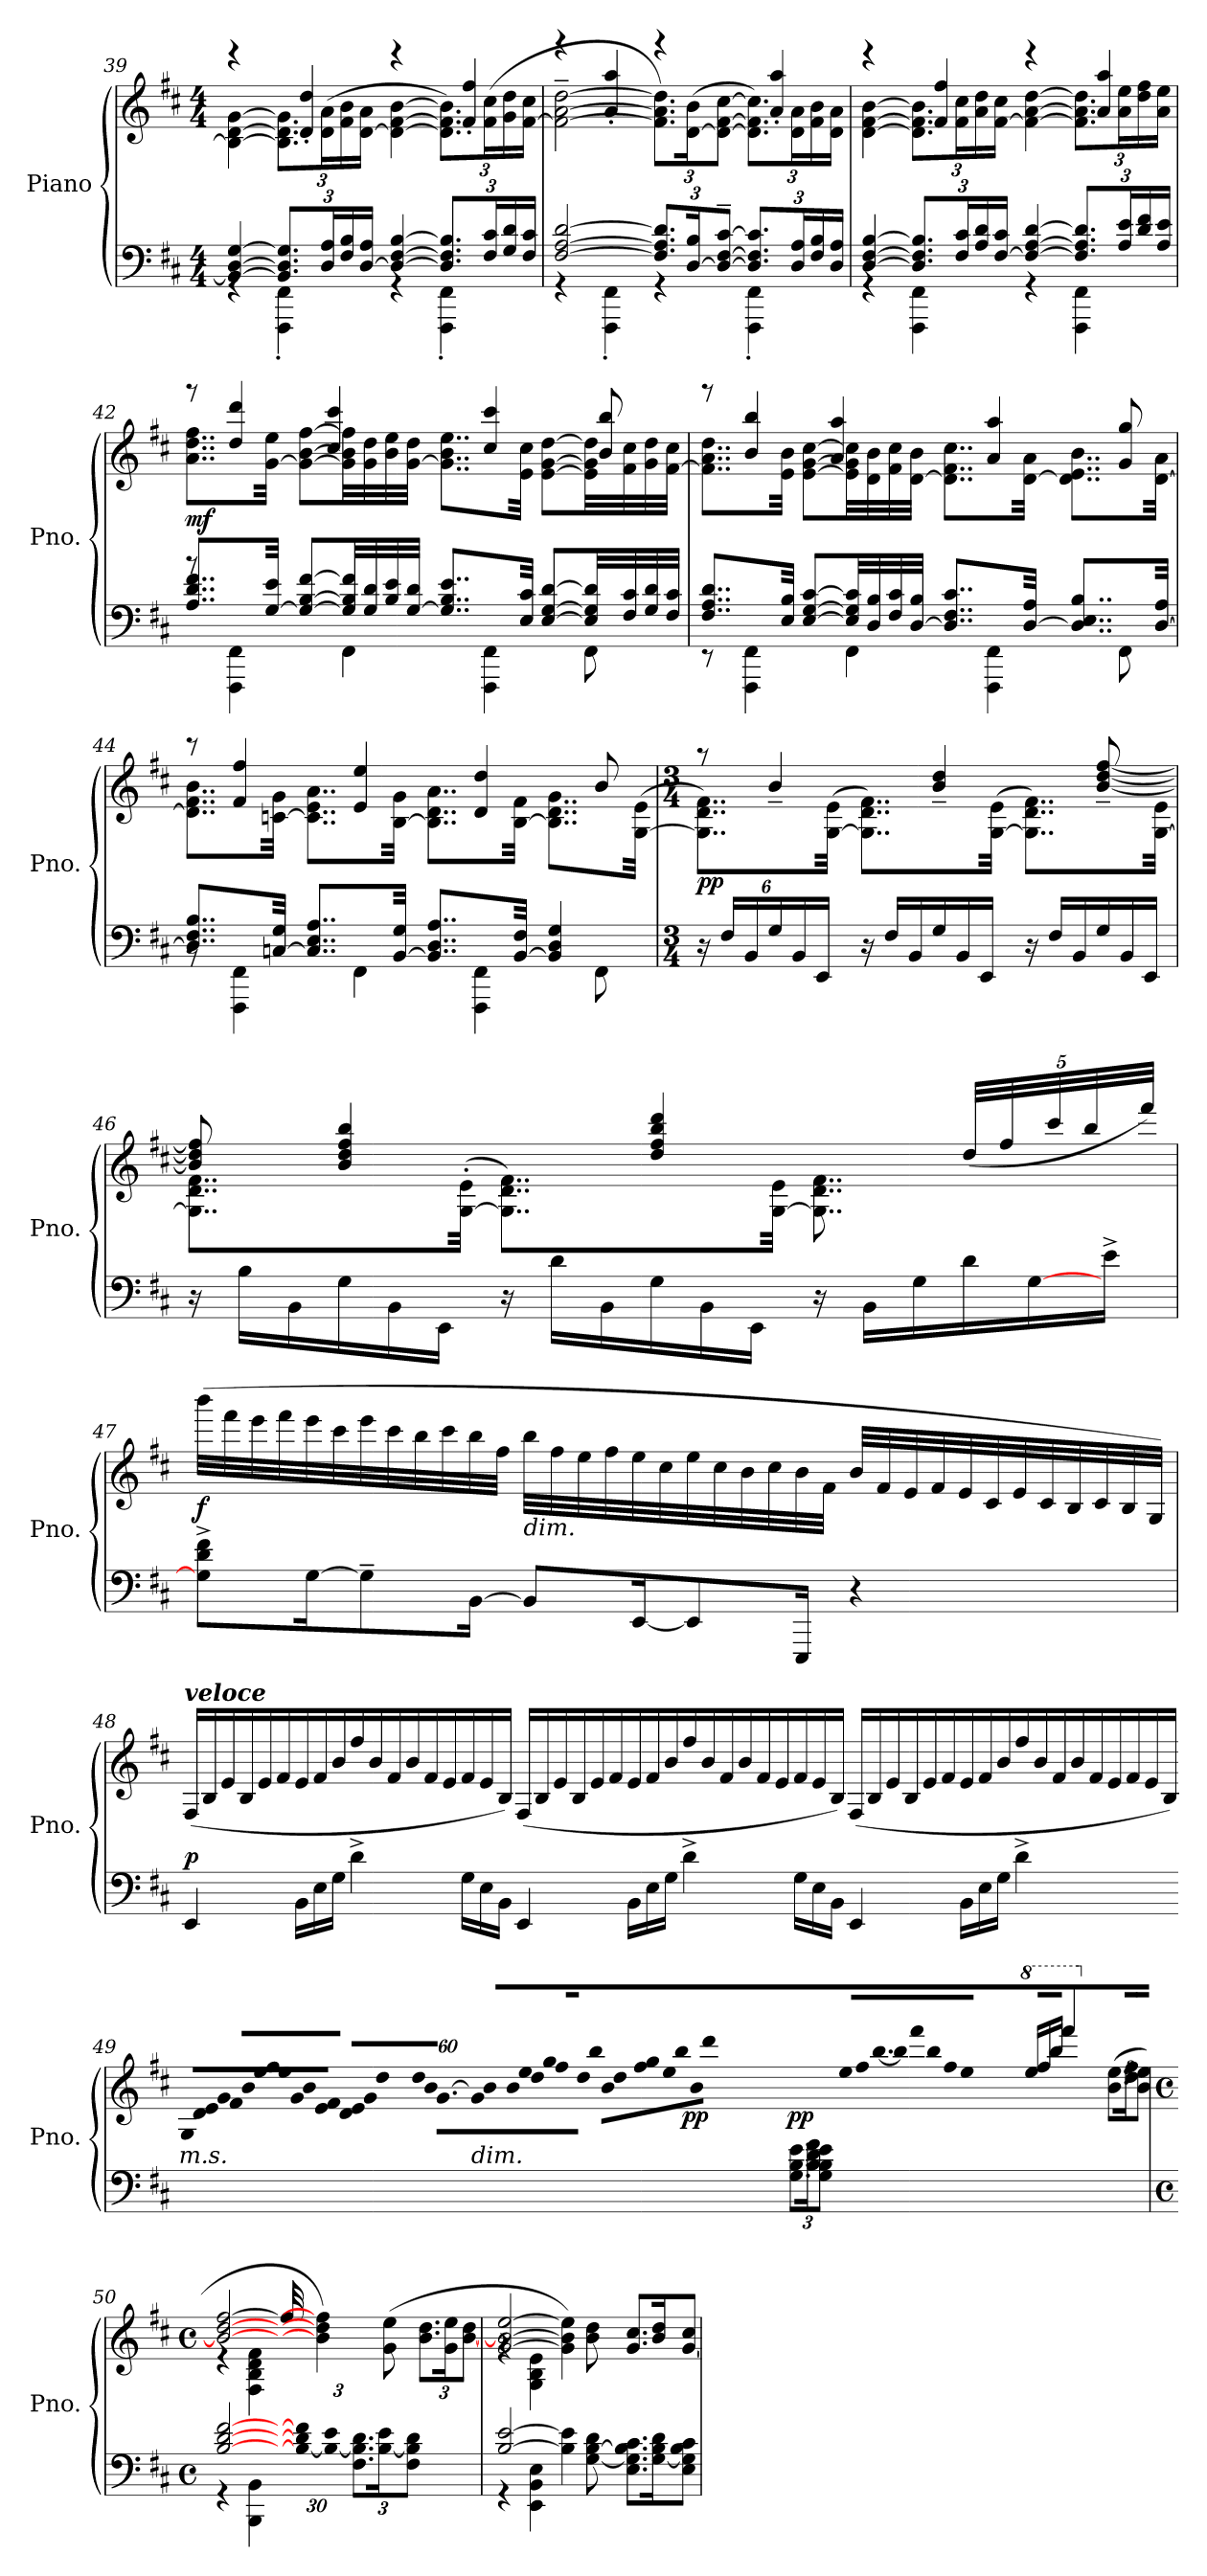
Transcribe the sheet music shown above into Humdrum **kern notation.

**kern	**kern	**dynam
*part1	*part1	*part1
*staff2	*staff1	*staff1/2
*I"Piano	*	*
*I'Pno.	*	*
*clefF4	*clefG2	*
*k[f#c#]	*k[f#c#]	*
*M4/4	*M4/4	*
=39	=39	=39
*^	*^	*
4BB/_ [4D/ [4G/	4rGG	4B\_ [4d\ [4g\	4reee	.
*Xbrackettup	*	*Xbrackettup	*	*
12.BB/] 12.D/] 12.G/]L	4FFF#\' 4FF#\'	12.B\] 12.d\] 12.g\]L	4d/' 4dd/'	.
24D/ 24A/L	.	(>24d\ 24a\L	.	.
24F#/ 24B/	.	24f#\ 24b\	.	.
[24D/ 24A/JJ	.	[24d\ 24a\JJ	.	.
4D/_ [4F#/ [4B/	4rGG	4d\_ [4f#\ [4b\	4reee	.
12.D/] 12.F#/] 12.B/]L	4FFF#\' 4FF#\'	12.d\] 12.f#\] 12.b\]L)	4f#/' 4ff#/'	.
24F#/ 24c#/L	.	(>24f#\ 24cc#\L	.	.
24G/ 24d/	.	24g\ 24dd\	.	.
24F#/ 24c#/JJ	.	[24f#\ 24cc#\JJ	.	.
!!LO:LB:g=z	!!
=40	=40	=40	=40	=40
[2F#/ [2A/ [2d/	4rGG	2f#\_~ [2a\~ [2dd\~	4rggg	.
.	4FFF#\' 4FF#\'	.	4a/' 4aa/'	.
12.F#/] 12.A/] 12.d/]L	4rGG	12.f#\] 12.a\] 12.dd\]L)	4rggg	.
[24D/ 24B/K	.	(>[24d\ 24b\K	.	.
12D/_~ [12F#/~ [12c#/~J	.	12d\_ [12f#\ [12cc#\J	.	.
12.D/] 12.F#/] 12.c#/]L	4FFF#\' 4FF#\'	12.d\] 12.f#\] 12.cc#\]L)	4a/' 4aa/'	.
24D/ 24A/L	.	24d\ 24a\L	.	.
24F#/ 24B/	.	24f#\ 24b\	.	.
24D/ 24A/JJ	.	24d\ 24a\JJ	.	.
=41	=41	=41	=41	=41
[4D/ [4F#/ [4B/	4rGG	[4d\ [4f#\ [4b\	4reee	.
12.D/] 12.F#/] 12.B/]L	4FFF#\ 4FF#\	12.d\] 12.f#\] 12.b\]L	4f#/ 4ff#/	.
24F#/ 24c#/L	.	24f#\ 24cc#\L	.	.
24A/ 24d/	.	24a\ 24dd\	.	.
[24F#/ 24c#/JJ	.	[24f#\ 24cc#\JJ	.	.
4F#/_ [4A/ [4d/	4rGG	4f#\_ [4a\ [4dd\	4reee	.
12.F#/] 12.A/] 12.d/]L	4FFF#\ 4FF#\	12.f#\] 12.a\] 12.dd\]L	4a/ 4aa/	.
24A/ 24e/L	.	24a\ 24ee\L	.	.
24d/ 24f#/	.	24dd\ 24ff#\	.	.
24A/ 24e/JJ	.	24a\ 24ee\JJ	.	.
!!LO:LB:g=z	!!
=42	=42	=42	=42	=42
!	!	!	!	!LO:DY:b
8..A/ 8..d/ 8..f#/L	8rb	8..a\ 8..dd\ 8..ff#\L	8rggg	mf
.	4FFF#\ 4FF#\	.	4dd/ 4ddd/	.
[32G/ 32e/Jkk	.	[32g\ 32ee\Jkk	.	.
8G/_ [8B/ [8f#/L	.	8g\_ [8b\ [8ff#\L	.	.
32G/] 32B/] 32f#/]LL	4FF#\	32g\] 32b\] 32ff#\]LL	4cc#/ 4ccc#/	.
32G/ 32d/	.	32g\ 32dd\	.	.
32B/ 32e/	.	32b\ 32ee\	.	.
[32G/ 32d/JJJ	.	[32g\ 32dd\JJJ	.	.
8..G/] 8..B/ 8..e/L	.	8..g\] 8..b\ 8..ee\L	.	.
.	4FFF#\ 4FF#\	.	4cc#/ 4ccc#/	.
32E/ 32c#/Jkk	.	32e\ 32cc#\Jkk	.	.
[8E/ [8G/ [8d/L	.	[8e\ [8g\ [8dd\L	.	.
32E/] 32G/] 32d/]LL	8FF#\	32e\] 32g\] 32dd\]LL	8b/ 8bb/	.
32F#/ 32c#/	.	32f#\ 32cc#\	.	.
32G/ 32d/	.	32g\ 32dd\	.	.
32F#/ 32c#/JJJ	.	[32f#\ 32cc#\JJJ	.	.
=43	=43	=43	=43	=43
8..F#/ 8..A/ 8..d/L	8r	8..f#\] 8..a\ 8..dd\L	8rggg	.
.	4FFF#\ 4FF#\	.	4b/ 4bb/	.
32E/ 32B/Jkk	.	32e\ 32b\Jkk	.	.
[8E/ [8G/ [8c#/L	.	[8e\ [8g\ [8cc#\L	.	.
32E/] 32G/] 32c#/]LL	4FF#\	32e\] 32g\] 32cc#\]LL	4a/ 4aa/	.
32D/ 32B/	.	32d\ 32b\	.	.
32F#/ 32c#/	.	32f#\ 32cc#\	.	.
[32D/ 32B/JJJ	.	[32d\ 32b\JJJ	.	.
8..D/] 8..F#/ 8..c#/L	.	8..d\] 8..f#\ 8..cc#\L	.	.
.	4FFF#\ 4FF#\	.	4a/ 4aa/	.
[32D/ 32A/Jkk	.	[32d\ 32a\Jkk	.	.
8..D/] 8..E/ 8..B/L	.	8..d\] 8..e\ 8..b\L	.	.
.	8FF#\	.	8g/ 8gg/	.
[32D/ 32A/Jkk	.	[32d\ 32a\Jkk	.	.
!!LO:LB:g=z	!!
=44	=44	=44	=44	=44
8..D/] 8..F#/ 8..B/L	8rBB	8..d\] 8..f#\ 8..b\L	8rccc	.
.	4FFF#\ 4FF#\	.	4f#/ 4ff#/	.
[32Cn/ 32G/Jkk	.	[32cn\ 32g\Jkk	.	.
8..C/] 8..E/ 8..A/L	.	8..c\] 8..e\ 8..a\L	.	.
.	4FF#\	.	4e/ 4ee/	.
[32BB/ 32G/Jkk	.	[32B\ 32g\Jkk	.	.
8..BB/] 8..D/ 8..A/L	.	8..B\] 8..d\ 8..a\L	.	.
.	4FFF#\ 4FF#\	.	4d/ 4dd/	.
[32BB/ 32F#/Jkk	.	[32B\ 32f#\Jkk	.	.
4BB/] 4D/ 4G/	.	8..B\] 8..d\ 8..g\L	.	.
.	8FF#\	.	8b/	.
.	.	(<[32G\ 32e\Jkk	.	.
*v	*v	*	*	*
=45	=45	=45	=45
*M3/4	*M3/4	*	*
!	!	!	!LO:DY:a=2
24r	8..G\] 8..d\ 8..f#\L)	8raa	pp
24F#/LL	.	.	.
24BB/	.	.	.
24G/	.	4b~/	.
24BB/	.	.	.
24EE/JJ	.	.	.
.	(>[32G\ 32e\Jkk	.	.
*Xtuplet	*	*	*
24r	8..G\] 8..d\ 8..f#\L)	.	.
24F#/LL	.	.	.
24BB/	.	.	.
24G/	.	4b/~ 4dd/~	.
24BB/	.	.	.
24EE/JJ	.	.	.
.	(>[32G\ 32e\Jkk	.	.
24r	8..G\] 8..d\ 8..f#\L)	.	.
24F#/LL	.	.	.
24BB/	.	.	.
24G/	.	[8b/~ [8dd/~ [8ff#/~	.
24BB/	.	.	.
24EE/JJ	.	.	.
.	[32G\ 32e\Jkk	.	.
!!LO:LB:g=z	!!
=46	=46	=46	=46
24r	8..G\] 8..d\ 8..f#\L	8b/] 8dd/] 8ff#/]	.
24B\LL	.	.	.
24BB\	.	.	.
24G\	.	4b/ 4dd/ 4ff#/ 4bb/	.
24BB\	.	.	.
24EE\JJ	.	.	.
.	(>[32G\' 32e\'Jkk	.	.
24r	8..G\] 8..d\ 8..f#\L)	.	.
24d\LL	.	.	.
24BB\	.	.	.
24G\	.	4dd/ 4ff#/ 4bb/ 4ddd/	.
24BB\	.	.	.
24EE\JJ	.	.	.
.	[32G\ 32e\Jkk	.	.
24r	8..G\] 8..d\ 8..f#\	.	.
24BB\LL	.	.	.
24G\	.	.	.
24d\	.	(<40dd!/LLL	.
.	.	40ff#!/	.
[24G\	.	.	.
.	.	40ccc#!/	.
.	.	40bb!/	.
24e^\JJ	.	.	.
.	32rFyy	.	.
.	.	40fff#!/JJJ)	.
*	*v	*v	*
=47	=47	=47
*	*Xtuplet	*
*	*^	*
!	!	!	!LO:DY:b
*	*v	*v	*
12G\]^ 12d\^ 12f#\^L	(>48bbb!\LLL	f
.	48fff#!\	.
.	48eee!\	.
.	48fff#!\	.
[24G\K	48eee!\	.
.	48ccc#!\	.
12G~\]	48eee!\	.
.	48ccc#!\	.
.	48bb!\	.
.	48ccc#!\	.
[24BB\Jk	48bb!\	.
.	48ff#!\JJJ	.
!	!LO:TX:b:i:t=dim.	!
12BB/L]	48bb!\LLL	.
.	48ff#!\	.
.	48ee!\	.
.	48ff#!\	.
[24EE/K	48ee!\	.
.	48cc#!\	.
12EE/]	48ee!\	.
.	48cc#!\	.
.	48b!\	.
.	48cc#!\	.
24EEE/Jk	48b!\	.
.	48f#!\JJJ	.
4r	48b!/LLL	.
.	48f#!/	.
.	48e!/	.
.	48f#!/	.
.	48e!/	.
.	48c#!/	.
.	48e!/	.
.	48c#!/	.
.	48B!/	.
.	48c#!/	.
.	48B!/	.
.	48G!/JJJ)	.
!!LO:PB:g=z
=48	=48	=48
!	!LO:TX:a:Bi:t=veloce	!
!	!	!LO:DY:a=2
4EE!/	(<24F#!/LL	p
.	24B!/	.
.	24e!/	.
.	24B!/	.
.	24e!/	.
.	24f#!/	.
24BB!\LL	24e!/	.
24E!\	24f#!/	.
24G!\JJ	24b!/	.
4d^!\	24ff#!/	.
.	24b!/	.
.	24f#!/	.
.	24b!/	.
.	24f#!/	.
.	24e!/	.
24G!\LL	24f#!/	.
24E!\	24e!/	.
24BB!\JJ	24B!/JJ)	.
4EE!/	(<24F#!/LL	.
.	24B!/	.
.	24e!/	.
.	24B!/	.
.	24e!/	.
.	24f#!/	.
24BB!\LL	24e!/	.
24E!\	24f#!/	.
24G!\JJ	24b!/	.
4d^!\	24ff#!/	.
.	24b!/	.
.	24f#!/	.
.	24b!/	.
.	24f#!/	.
.	24e!/	.
24G!\LL	24f#!/	.
24E!\	24e!/	.
24BB!\JJ	24B!/JJ)	.
4EE!/	(<24F#!/LL	.
.	24B!/	.
.	24e!/	.
.	24B!/	.
.	24e!/	.
.	24f#!/	.
24BB!\LL	24e!/	.
24E!\	24f#!/	.
24G!\JJ	24b!/	.
4d^!\	24ff#!/	.
.	24b!/	.
.	24f#!/	.
.	24b!/	.
.	24f#!/	.
.	24e!/	.
8ryy	24f#!/	.
.	24e!/	.
.	24B!/JJ)	.
!!LO:LB:g=z
=49-	=49-	=49-
!	!LO:N:vis=16	!
*	*^	*
320ryy	960%37ryy	320ryy	.
!LO:TX:a:i:t=m.s.	!	!	!
!	!	!LO:N:vis=16	!
240%37ryy	.	960%37G!/LL	.
!	!LO:N:vis=16	!	!
.	960%37ryy	.	.
!	!	!LO:N:vis=16	!
.	.	960%37d!/	.
!	!LO:N:vis=16	!	!
.	960%37ryy	.	.
!	!	!LO:N:vis=16	!
.	.	960%37e!/	.
!	!LO:N:vis=16	!	!
.	960%37ryy	.	.
!	!	!LO:N:vis=16	!
.	.	960%37g!/	.
!	!LO:N:vis=16	!	!
.	960%37f#!/LL	.	.
!LO:N:vis=16	!	!	!
960%37ryy	.	960%259ryy	.
!	!LO:N:vis=16	!	!
.	960%37b!/	.	.
!LO:N:vis=16	!	!	!
960%37ryy	.	.	.
!	!LO:N:vis=16	!	!
.	960%37ee!/	.	.
!LO:N:vis=16	!	!	!
960%37ryy	.	.	.
!	!LO:N:vis=16	!	!
.	960%37ff#!/	.	.
!LO:N:vis=16	!	!	!
960%37ryy	.	.	.
!	!LO:N:vis=16	!	!
.	960%37ee!/	.	.
!LO:N:vis=16	!	!	!
960%37ryy	.	.	.
!	!LO:N:vis=16	!	!
.	960%37b!/	.	.
!LO:N:vis=16	!	!	!
960%37ryy	.	.	.
!	!LO:N:vis=16	!	!
.	960%37f#!/JJ	.	.
!LO:N:vis=16	!	!	!
960%37ryy	.	.	.
!	!LO:N:vis=16	!	!
.	960%37ryy	.	.
!	!	!LO:N:vis=16	!
160%37ryy	.	960%37g!/	.
.	40.ryy	.	.
!	!	!LO:N:vis=16	!
.	.	960%37e!/JJ	.
.	960ryy	.	.
!	!LO:N:vis=16	!	!
.	960%37ryy	.	.
!	!	!LO:N:vis=16	!
.	.	960%37d!/LL	.
!	!LO:N:vis=16	!	!
.	960%37ryy	.	.
!	!	!LO:N:vis=16	!
.	.	960%37e!/	.
!	!LO:N:vis=16	!	!
.	960%37ryy	.	.
!	!	!LO:N:vis=16	!
.	.	960%37g!/	.
!	!LO:N:vis=16	!	!
.	960%37ryy	.	.
!	!	!LO:N:vis=16	!
.	.	960%37dd!/	.
!	!LO:N:vis=16	!	!
.	960%37b!/LL	.	.
!LO:N:vis=16	!	!	!
960%37ryy	.	960%259ryy	.
!	!LO:N:vis=16	!	!
.	960%37ee!/	.	.
!LO:N:vis=16	!	!	!
960%37ryy	.	.	.
.	[960%17ff#!/	.	.
480%7ryy	.	.	.
960%23ryy	48ryy	.	.
!	!LO:N:vis=16	!	!
.	960%37bb!/	.	.
!LO:N:vis=16	!	!	!
960%37ryy	.	.	.
!	!LO:N:vis=16	!	!
.	960%37ff#!/	.	.
!LO:N:vis=16	!	!	!
960%37ryy	.	.	.
!	!LO:N:vis=16	!	!
.	960%37ee!/	.	.
!LO:N:vis=16	!	!	!
960%37ryy	.	.	.
!	!LO:N:vis=16	!	!
.	960%37b!/JJ	.	.
!LO:N:vis=16	!	!	!
960%37ryy	.	.	.
!	!LO:N:vis=16	!	!
.	960%37ryy	.	.
!	!	!LO:N:vis=16	!
480%37ryy	.	960%37dd!/	.
!	!LO:N:vis=16	!	!
.	960%37ryy	.	.
!	!	!LO:N:vis=16	!
.	.	960%37b!/JJ	.
!	!LO:N:vis=16	!	!
.	960%37ryy	.	.
!LO:TX:a:i:t=dim.	!	!	!
240%37ryy	.	[40.g!\LL	.
!	!LO:N:vis=16	!	!
.	960%37ryy	.	.
.	.	960g!\]	.
!	!	!LO:N:vis=16	!
.	.	960%37b!\	.
!	!LO:N:vis=16	!	!
.	960%37ryy	.	.
!	!	!LO:N:vis=16	!
.	.	960%37dd!\	.
!	!LO:N:vis=16	!	!
.	960%37ryy	.	.
!	!	!LO:N:vis=16	!
.	.	960%37gg!\	.
!	!LO:N:vis=16	!	!
.	960%37ee!/LL	.	.
!LO:N:vis=16	!	!	!
960%37ryy	.	960%259ryy	.
!	!LO:N:vis=16	!	!
.	960%37ff#!/	.	.
!LO:N:vis=16	!	!	!
960%37ryy	.	.	.
.	[40.bb!/	.	.
!LO:N:vis=16	!	!	!
960%37ryy	.	.	.
.	960bb!/]	.	.
!	!LO:N:vis=16	!	!
.	960%37fff#!/	.	.
!LO:N:vis=16	!	!	!
960%37ryy	.	.	.
!	!LO:N:vis=16	!	!
.	960%37bb!/	.	.
!LO:N:vis=16	!	!	!
960%37ryy	.	.	.
!	!LO:N:vis=16	!	!
.	960%37ff#!/	.	.
!LO:N:vis=16	!	!	!
960%37ryy	.	.	.
!	!LO:N:vis=16	!	!
.	960%37ee!/JJ	.	.
!LO:N:vis=16	!	!	!
960%37ryy	.	.	.
!	!LO:N:vis=16	!	!
.	960%37ryy	.	.
!	!	!LO:N:vis=16	!
480%157ryy	.	960%37dd!\JJ	.
!	!LO:N:vis=16	!	!
.	960%37ryy	.	.
!	!	!LO:N:vis=16	!
.	.	960%37b!\LL	.
.	4rcccyy	.	.
.	.	16dd!\	.
.	.	16gg!\	.
.	.	16bb!\	.
.	.	16ddd!\JJ	.
*	*8va	*	*
.	24eee!/LL	.	.
2..ryy	.	320ryy	.
.	.	320%399ryy	.
.	24fff#!/	.	.
.	24bbb!/JJ	.	.
!	!	!	!LO:DY:b
.	4ffff#!/	.	pp
*	*X8va	*	*
.	2r;<yy	.	.
.	8ryy	.	.
8ryy	.	.	.
*	*tuplet	*	*
!	!	!	!LO:DY:b
.	(>12.b\ 12.ee\L	.	pp
*tuplet	*	*	*
12.G\ 12.B\ 12.e\L	.	.	.
.	24dd\ 24ff#\K	.	.
24B\ 24d\ 24f#\K	.	.	.
.	[12b\ 12ee\J	.	.
12G\ 12B\ 12e\J	.	.	.
.	320ryy	.	.
!!LO:LB:g=z	!!
=50	=50	=50	=50
*M4/4	*M4/4	*	*
*met(c)	*met(c)	*	*
*^	*	*	*
[2B/ [2d/ [2f#/	4r	2b/_ [2dd/ [2ff#/	4re	.
.	4BBB\ 4BB\	.	4F#\ 4B\ 4d\ 4f#\	.
960%23ryy	960%503ryy	48ff#!/]	320ryy	.
.	.	.	48%25ryy	.
.	.	6b\] 6dd\] 6ff#\])	.	.
6B\_ 6d\] 6f#\]	.	.	.	.
.	.	(>12g\ 12ee\	.	.
12B\_ 12e\	.	.	.	.
.	.	12.b\ 12.dd\L	.	.
12.F#\ 12.B\] 12.d\L	.	.	.	.
.	.	24g\ 24ee\K	.	.
[24B\ 24e\K	.	.	.	.
.	.	[12b\ 12dd\J	.	.
12F#\ 12B\] 12d\J	.	.	.	.
.	.	320ryy	.	.
=51	=51	=51	=51	=51
[2B/ [2e/	4r	[2g/ 2b/_ [2ee/	4rg	.
.	4EE\ 4BB\ 4E\	.	4G\ 4B\ 4e\	.
*Xtuplet	*	*Xtuplet	*	*
6B\] 6e\]	2ryy	6g\] 6b\] 6ee\])	2ryy	.
[12G\ [12B\ 12d\	.	12b\ 12dd\	.	.
12.E\ 12.G\] 12.B\] 12.c#\L	.	12.g/ 12.cc#/L	.	.
[24G\ 24B\ 24d\K	.	24b/ 24dd/K	.	.
12E\ 12G\] 12B\ 12c#\J	.	[12g/ 12cc#/J	.	.
*v	*v	*	*	*
*	*v	*v	*
=	=	=
*-	*-	*-
